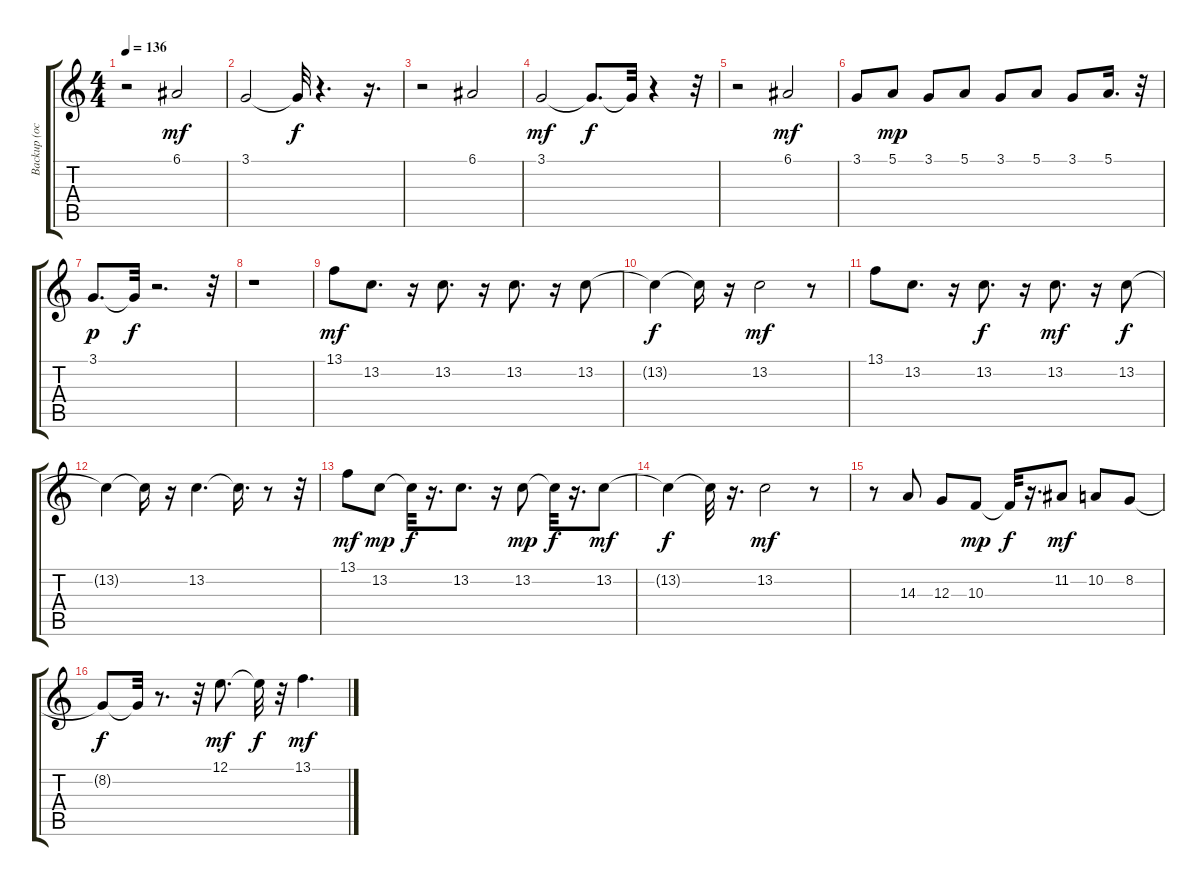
\track ("Backup (ocarina)" "Backup (oc") {instrument ocarina}
\staff {score tabs}
\tuning (E4 B3 G3 D3 A2 E2) {hide}
\ts (4 4)
\tempo 136
\clef g2
\ks c
r.2{dy f} 6.1.2{dy mf} |
3.1.2 3.1{t}.32{dy f} r.4{d} r.16{d} |
r.2 6.1.2 |
3.1.2{dy mf} 3.1{t}.8{d dy f} 3.1{t}.32 r.4 r.32 |
r.2 6.1.2{dy mf} |
3.1.8 5.1.8{dy mp} 3.1.8 5.1.8 3.1.8 5.1.8 3.1.8 5.1.16{d} r.32 |
3.1.8{d dy p} 3.1{t}.32{dy f} r.2{d} r.32 |
r.1 |
13.1.8{dy mf} 13.2.8{d} r.16 13.2.8{d} r.16 13.2.8{d} r.16 13.2.8 |
13.2{t}.4{dy f} 13.2{t}.16 r.16 13.2.2{dy mf} r.8 |
13.1.8 13.2.8{d} r.16 13.2.8{d dy f} r.16 13.2.8{d dy mf} r.16 13.2.8{dy f} |
13.2{t}.4 13.2{t}.16 r.16 13.2.4{d} 13.2{t}.16{d} r.8 r.32 |
13.1.8{dy mf} 13.2.8{dy mp} 13.2{t}.32{dy f} r.16{d} 13.2.8{d} r.16 13.2.8{dy mp} 13.2{t}.32{dy f} r.16{d} 13.2.8{dy mf} |
13.2{t}.4{dy f} 13.2{t}.32 r.16{d} 13.2.2{dy mf} r.8 |
r.8 14.3.8 12.3.8 10.3.8{dy mp} 10.3{t}.32{dy f} r.16{d} 11.2.8{dy mf} 10.2.8 8.2.8 |
8.2{t}.8{dy f} 8.2{t}.32 r.8{d} r.32 12.1.8{d dy mf} 12.1{t}.32{dy f} r.32 13.1.4{d dy mf}
